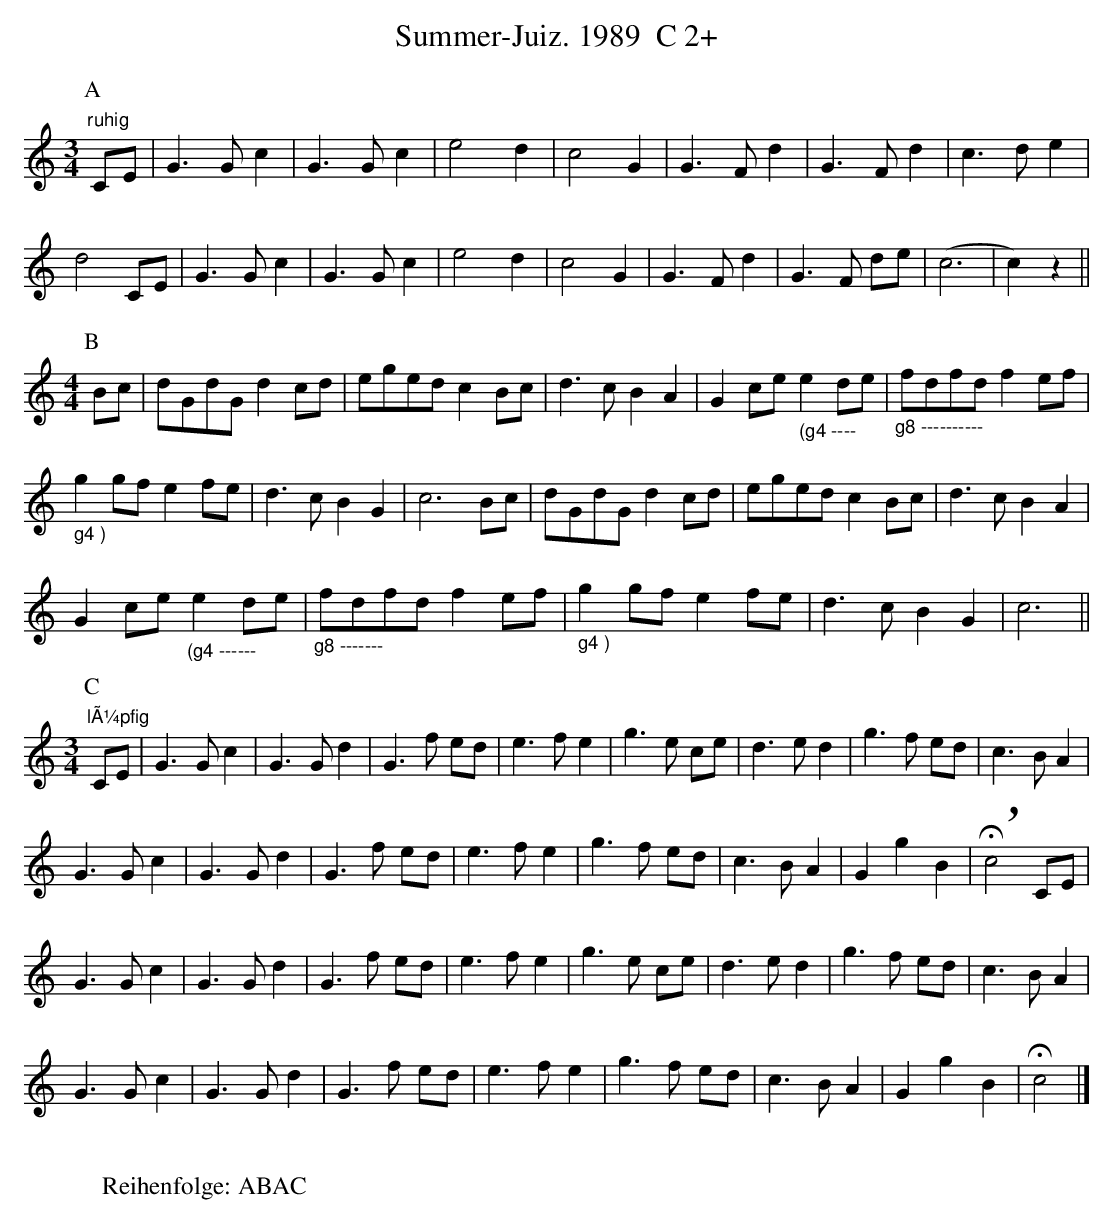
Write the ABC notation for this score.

X:1
T:Summer-Juiz. 1989  C 2+
M:3/4
L:1/4
K:C
[P:A] "ruhig" C/2E/2| G>Gc | G>Gc | e2d | c2G | G>Fd | G>Fd | c>de |
d2 C/2E/2 | G>Gc | G>Gc | e2d | c2G | G>Fd | G>F d/2e/2 | (c3 | c)z ||
M:4/4
L:1/8
[P:B] Bc | dGdGd2cd | egedc2Bc | d3cB2A2 | G2ce "_ (g4 ----"e2de | "_g8 ----------"fdfdf2ef |
"_ g4 ) "g2gfe2fe | d3cB2G2 | c6Bc | dGdGd2cd | egedc2Bc | d3cB2A2 |
G2ce "_(g4 ------"e2de | "_g8 -------"fdfdf2ef | "_ g4 )"g2gfe2fe | d3cB2G2 | c6 ||
M:3/4
L:1/4
[P:C] "lÃ¼pfig"C/2E/2 | G>Gc | G>Gd | G>f e/2d/2 | e>fe | g>e c/2e/2 | d>ed | g>f e/2d/2 | c>BA |
G>Gc | G>Gd | G>f e/2d/2 | e>fe | g>f e/2d/2 | c>BA | G gB | !fermata! !breath!c2 C/2E/2 |
G>Gc | G>Gd | G>f e/2d/2 | e>fe | g>e c/2e/2 | d>ed | g>f e/2d/2 | c>BA |
G>Gc | G>Gd | G>f e/2d/2 | e>fe | g>f e/2d/2 | c>BA | GgB | !fermata!c2 |]
W:
W:Reihenfolge: ABAC
